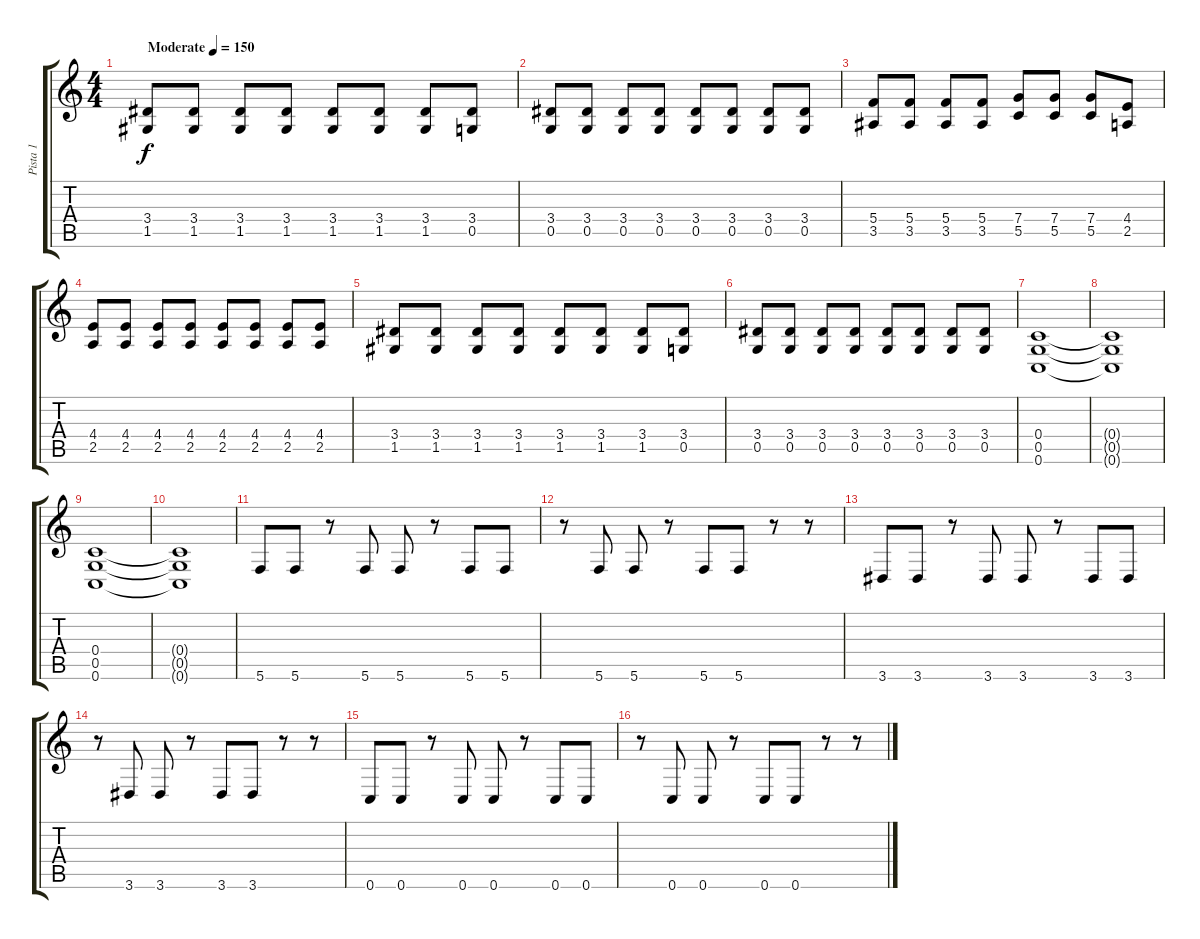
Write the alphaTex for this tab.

\track ("Pista 1" "Pista 1") {instrument distortionguitar}
\staff {score tabs}
\tuning (E4 C4 G3 C3 G2 C2) {hide}
\ts (4 4)
\tempo (150 "Moderate")
\clef g2
\ks c
(3.4 1.5).8{dy f instrument distortionguitar} (3.4 1.5).8 (3.4 1.5).8 (3.4 1.5).8 (3.4 1.5).8 (3.4 1.5).8 (3.4 1.5).8 (3.4 0.5).8 |
(3.4 0.5).8 (3.4 0.5).8 (3.4 0.5).8 (3.4 0.5).8 (3.4 0.5).8 (3.4 0.5).8 (3.4 0.5).8 (3.4 0.5).8 |
(5.4 3.5).8 (5.4 3.5).8 (5.4 3.5).8 (5.4 3.5).8 (7.4 5.5).8 (7.4 5.5).8 (7.4 5.5).8 (4.4 2.5).8 |
(4.4 2.5).8 (4.4 2.5).8 (4.4 2.5).8 (4.4 2.5).8 (4.4 2.5).8 (4.4 2.5).8 (4.4 2.5).8 (4.4 2.5).8 |
(3.4 1.5).8 (3.4 1.5).8 (3.4 1.5).8 (3.4 1.5).8 (3.4 1.5).8 (3.4 1.5).8 (3.4 1.5).8 (3.4 0.5).8 |
(3.4 0.5).8 (3.4 0.5).8 (3.4 0.5).8 (3.4 0.5).8 (3.4 0.5).8 (3.4 0.5).8 (3.4 0.5).8 (3.4 0.5).8 |
(0.4 0.5 0.6).1 |
(0.4{t} 0.5{t} 0.6{t}).1 |
(0.4 0.5 0.6).1 |
(0.4{t} 0.5{t} 0.6{t}).1 |
5.6.8 5.6.8 r.8 5.6.8 5.6.8 r.8 5.6.8 5.6.8 |
r.8 5.6.8 5.6.8 r.8 5.6.8 5.6.8 r.8 r.8 |
3.6.8 3.6.8 r.8 3.6.8 3.6.8 r.8 3.6.8 3.6.8 |
r.8 3.6.8 3.6.8 r.8 3.6.8 3.6.8 r.8 r.8 |
0.6.8 0.6.8 r.8 0.6.8 0.6.8 r.8 0.6.8 0.6.8 |
r.8 0.6.8 0.6.8 r.8 0.6.8 0.6.8 r.8 r.8
